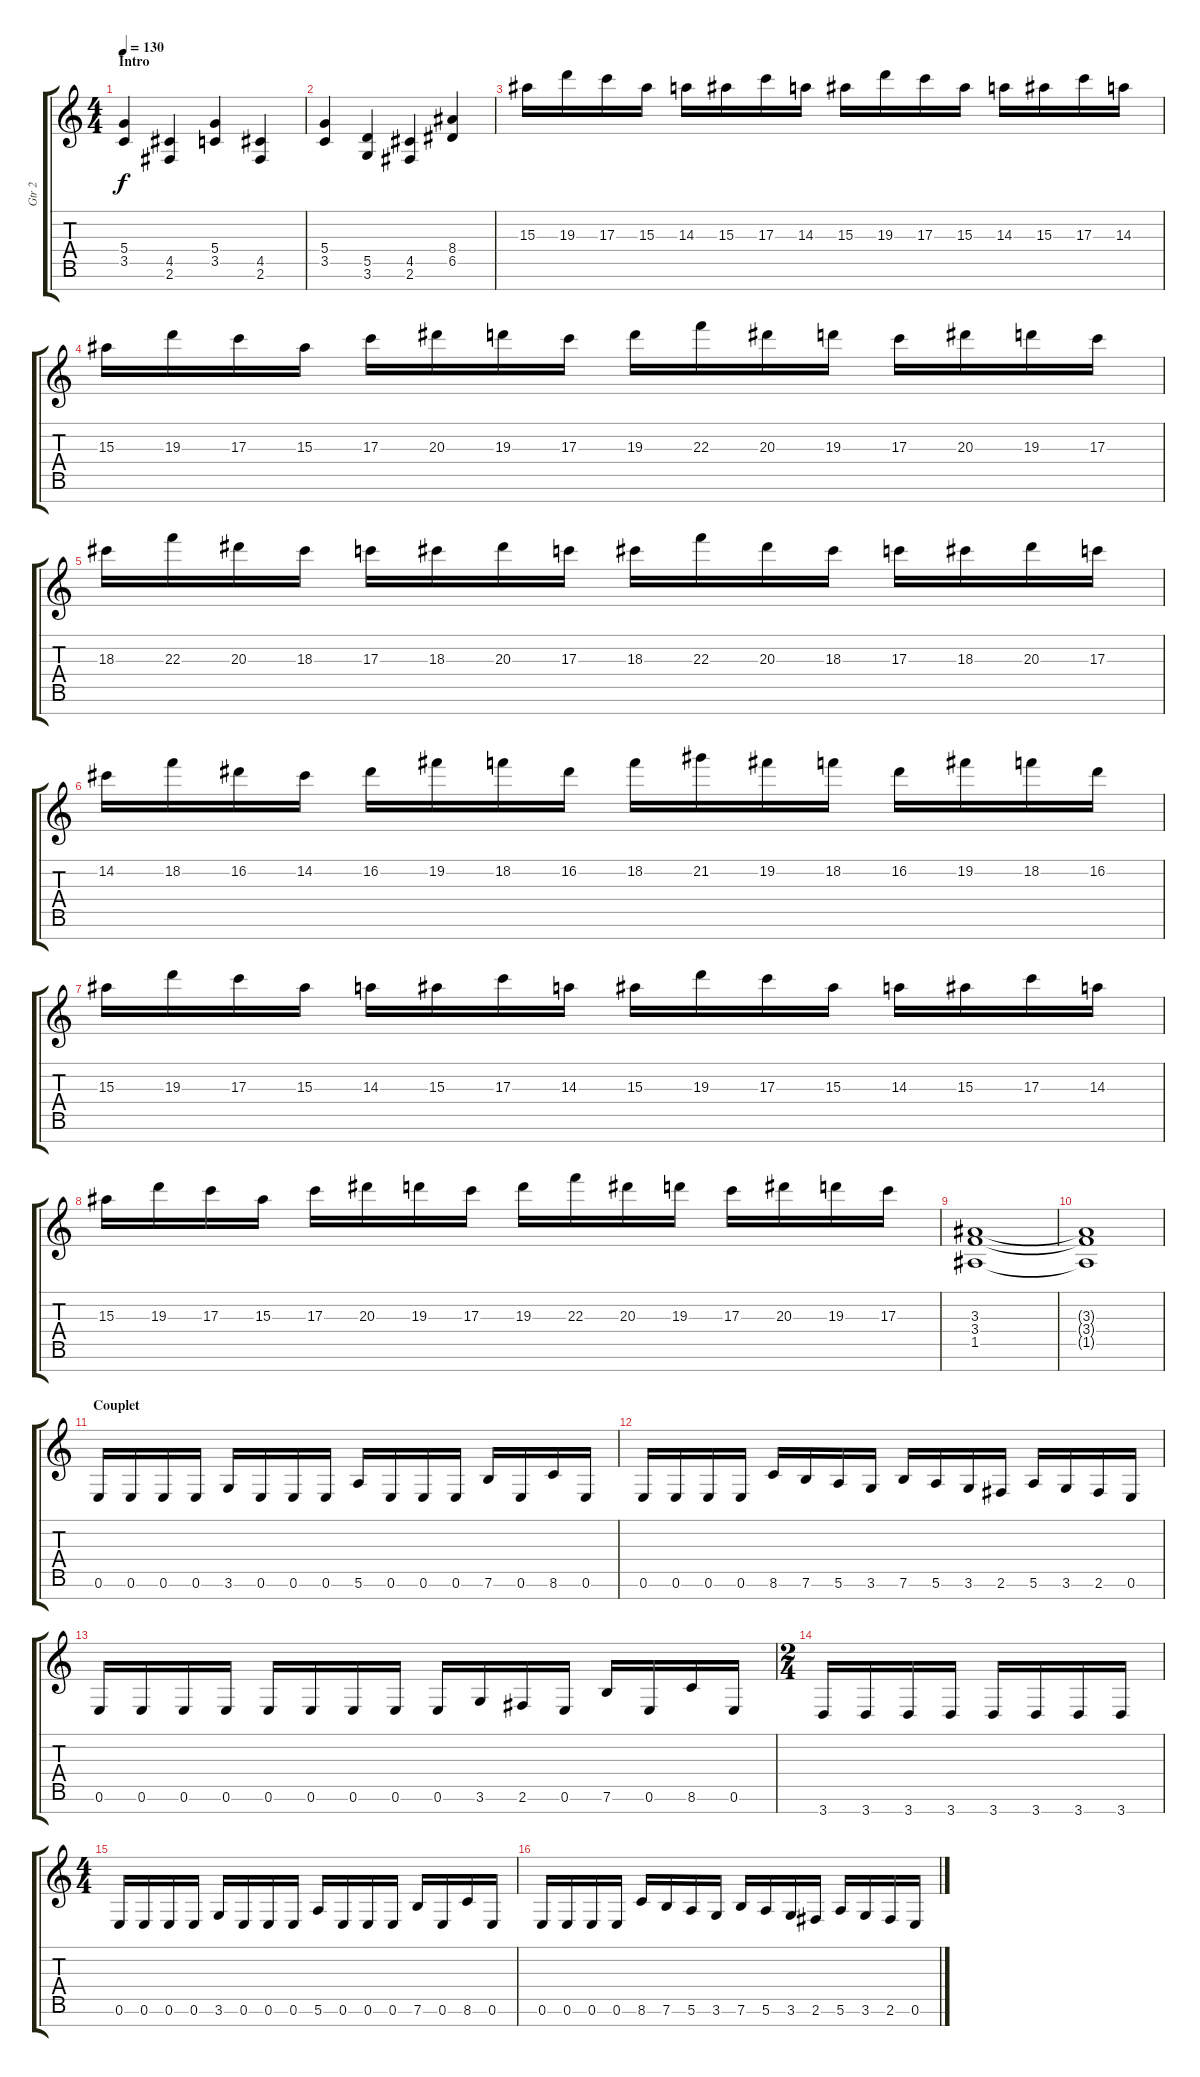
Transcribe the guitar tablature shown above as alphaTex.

\track ("Gtr 2" "Gtr 2") {instrument distortionguitar}
\staff {score tabs}
\tuning (E4 B3 G3 D3 A2 E2 B1) {hide}
\ts (4 4)
\section ("" "Intro")
\tempo 130
\clef g2
\ks c
(5.4 3.5).4{dy f instrument distortionguitar} (4.5 2.6).4 (5.4 3.5).4 (4.5 2.6).4 |
(5.4 3.5).4 (5.5 3.6).4 (4.5 2.6).4 (8.4 6.5).4 |
15.3.16 19.3.16 17.3.16 15.3.16 14.3.16 15.3.16 17.3.16 14.3.16 15.3.16 19.3.16 17.3.16 15.3.16 14.3.16 15.3.16 17.3.16 14.3.16 |
15.3.16 19.3.16 17.3.16 15.3.16 17.3.16 20.3.16 19.3.16 17.3.16 19.3.16 22.3.16 20.3.16 19.3.16 17.3.16 20.3.16 19.3.16 17.3.16 |
18.3.16 22.3.16 20.3.16 18.3.16 17.3.16 18.3.16 20.3.16 17.3.16 18.3.16 22.3.16 20.3.16 18.3.16 17.3.16 18.3.16 20.3.16 17.3.16 |
14.2.16 18.2.16 16.2.16 14.2.16 16.2.16 19.2.16 18.2.16 16.2.16 18.2.16 21.2.16 19.2.16 18.2.16 16.2.16 19.2.16 18.2.16 16.2.16 |
15.3.16 19.3.16 17.3.16 15.3.16 14.3.16 15.3.16 17.3.16 14.3.16 15.3.16 19.3.16 17.3.16 15.3.16 14.3.16 15.3.16 17.3.16 14.3.16 |
15.3.16 19.3.16 17.3.16 15.3.16 17.3.16 20.3.16 19.3.16 17.3.16 19.3.16 22.3.16 20.3.16 19.3.16 17.3.16 20.3.16 19.3.16 17.3.16 |
(3.3 3.4 1.5).1 |
(3.3{t} 3.4{t} 1.5{t}).1 |
\section ("" "Couplet")
0.6.16 0.6.16 0.6.16 0.6.16 3.6.16 0.6.16 0.6.16 0.6.16 5.6.16 0.6.16 0.6.16 0.6.16 7.6.16 0.6.16 8.6.16 0.6.16 |
0.6.16 0.6.16 0.6.16 0.6.16 8.6.16 7.6.16 5.6.16 3.6.16 7.6.16 5.6.16 3.6.16 2.6.16 5.6.16 3.6.16 2.6.16 0.6.16 |
0.6.16 0.6.16 0.6.16 0.6.16 0.6.16 0.6.16 0.6.16 0.6.16 0.6.16 3.6.16 2.6.16 0.6.16 7.6.16 0.6.16 8.6.16 0.6.16 |
\ts (2 4)
3.7.16 3.7.16 3.7.16 3.7.16 3.7.16 3.7.16 3.7.16 3.7.16 |
\ts (4 4)
0.6.16 0.6.16 0.6.16 0.6.16 3.6.16 0.6.16 0.6.16 0.6.16 5.6.16 0.6.16 0.6.16 0.6.16 7.6.16 0.6.16 8.6.16 0.6.16 |
0.6.16 0.6.16 0.6.16 0.6.16 8.6.16 7.6.16 5.6.16 3.6.16 7.6.16 5.6.16 3.6.16 2.6.16 5.6.16 3.6.16 2.6.16 0.6.16
